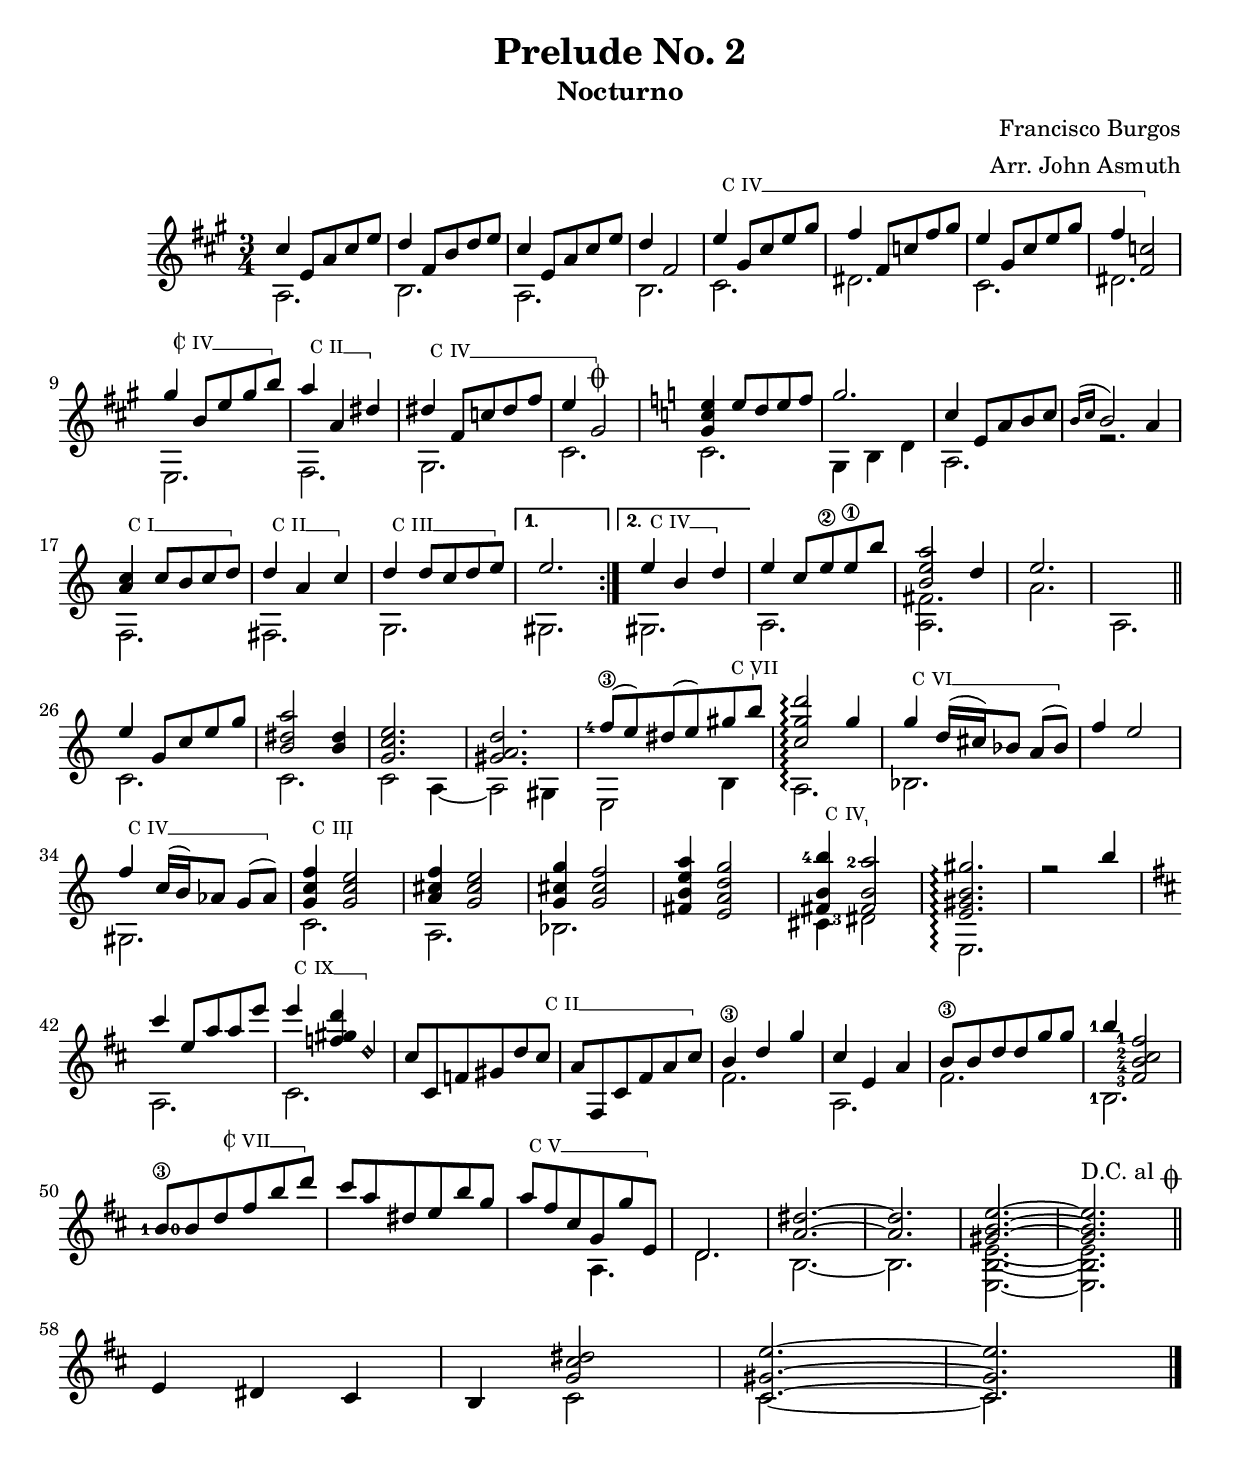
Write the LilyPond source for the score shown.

\version "2.20.0"
\header {
  title = "Prelude No. 2"
  subtitle = "Nocturno"
  composer = "Francisco Burgos"
  arranger = "Arr. John Asmuth"
}

\include "bbarred.ly"
#(define RH rightHandFinger)

\new Staff \with {
  \consists "Span_arpeggio_engraver"
}
<<
  {
    \set Staff.connectArpeggios = ##t
    \time 3/4
    \key a \major
    <<
      \new Voice { \voiceOne
        \set fingeringOrientations = #'(left)
                   
        % A
        \repeat volta 2 {
        cis''4 e'8 a' cis'' e'' | d''4 fis'8 b' d'' e'' | cis''4 e'8 a' cis'' e'' | d''4 fis'2 |
        \fbarre #"IV" { e''4 gis'8 cis'' e'' gis'' | fis''4 fis'8 c'' fis'' gis'' |e''4 gis'8 cis'' e'' gis'' | fis''4 <fis' c''>2 } |
        \break
        
        \bbarre #"IV" { gis''4 b'8 e'' gis'' b'' } | \fbarre #"II" { a''4 a' dis'' } | \fbarre #"IV" { dis''4 fis'8 c'' dis'' fis'' | e''4 gis'2-\coda } |
        
        \key c \major     
        <g' c'' e''>4 e''8 d'' e'' f'' | g''2. | c''4 e'8 a' b' c'' \grace{ b'16( c'' } b'2) a'4 |        
        \break
        
        \fbarre #"I" { <a' c''>4 c''8 b' c'' d'' } | \fbarre #"II" { d''4 a' c'' } | \fbarre #"III" { d''4 d''8 c'' d'' e'' } | } \alternative {
          { e''2. |}
          { \fbarre #"IV" { e''4 b' d'' } |}
        } 
        
        e''4 c''8 e''\2 e''\1 b'' | <b' e'' a''>2 d''4 | e''2. | s2. |
        
        \bar "||"
        
        \break
        
        \key c \major
        
        % B
        e''4 g'8 c'' e'' g'' | <b' dis'' a''>2 <b' dis''>4 | <g' c'' e''>2. | <gis' a' d''>2. |
        <f''-4\3>8( e'') dis''( e'') \fbarre #"VII" { gis'' b'' } | <c'' g'' d'''>2\arpeggio g''4 | \fbarre #"VI" { g''4 d''16( cis'') bes'8 a'( bes') } | f''4 e''2 |
        
        \break
        
        \fbarre #"IV" { f''4 c''16( b') aes'8 g'( aes') } | \fbarre #"III" { <g' c'' f''>4 <g' c'' e''>2 } | <a' cis'' f''>4 <g' cis'' e''>2 | <g' cis'' g''>4 <g' cis'' f''>2 |
        <fis' b' e'' a''>4 <e' a' d'' g''>2 | \fbarre #"IV" { <fis' b' b''-4>4 <fis' b' a''-2>2 } | <e' gis' b' gis''>2.\arpeggio | r2 b''4 |
        
        \key  d \major
        
        \break
        
        cis'''4 e''8 a'' a'' e''' | \fbarre #"IX" { e'''4 <f'' gis'' d'''> d''\harmonic }  | cis''8 cis' f' gis' d''  \fbarre #"II" { cis''| a'8 fis cis' fis' a' cis'' }
        <b'\3>4 d'' g'' | cis''4 e' a' | <b'\3>8 b' d'' d'' g'' g'' | <b''-1>4 <fis'-3 b'-4 cis''-2 fis''-1>2 |
        
        \break
        
        <b'-1\3>8 <b'-0> \bbarre #"VII" { d'' fis'' b'' d''' } | cis'''8 a'' dis'' e'' b'' g'' | \fbarre #"V" { a''8 fis'' cis'' g' g'' e' } | d'2. |
        <a' dis''>2.~ | <a' dis''>2. | <gis' b' e''>2.~ | <gis' b' e''>2.-\markup  { D.C. al \musicglyph #"scripts.coda" }|
        
        \bar "||"
        
        \break
        
        e'4 dis' cis' | b4 <g' cis'' dis''>2 | <gis' cis' e''>2.~ | <gis' cis' e''>2. |
        
        \bar "|."
      }
      \new Voice { \voiceTwo
        \set fingeringOrientations = #'(left)
        
        % A
        a2. | b2. | a2. | b2. |
        cis'2. | dis'2. | cis'2. | dis'2. |
      
        e2. | fis2. | gis2. | cis'2. |
        c'2. | g4 b d' | a2. | r2. |
        
        f2. | fis2. | g2. | gis2. | gis2. |
        
        a2. | <a fis'>2. | a'2. | a2. 
        
        % B
        c'2. | c'2. | c'2 a4~ | a2 gis4 |
        e2 b4 | a2.\arpeggio | bes2. | s2. |
        
        gis2. | c'2. | a2. | bes2.
        s2. | cis'4 <dis'-3>2 | e2.\arpeggio | s2. |
        
        a2. | cis'2. | s2. | s2. |
        fis'2. | a2. | fis'2. | <b-1>2. |
        
        s2. | s2. | s4. a | d'2. |
        b2.~ | b2. | <e b e'>2.~ | <e b e'>2. |
        
        s2. | s4 cis'2 | <cis'>2.~ | <cis'>2.
        
      }
      \new Voice { \voiceThree
        \set fingeringOrientations = #'(left)
      
      }
      \new Voice { \voiceFour
        \set fingeringOrientations = #'(left)
      
      }
    >>
  }
>>